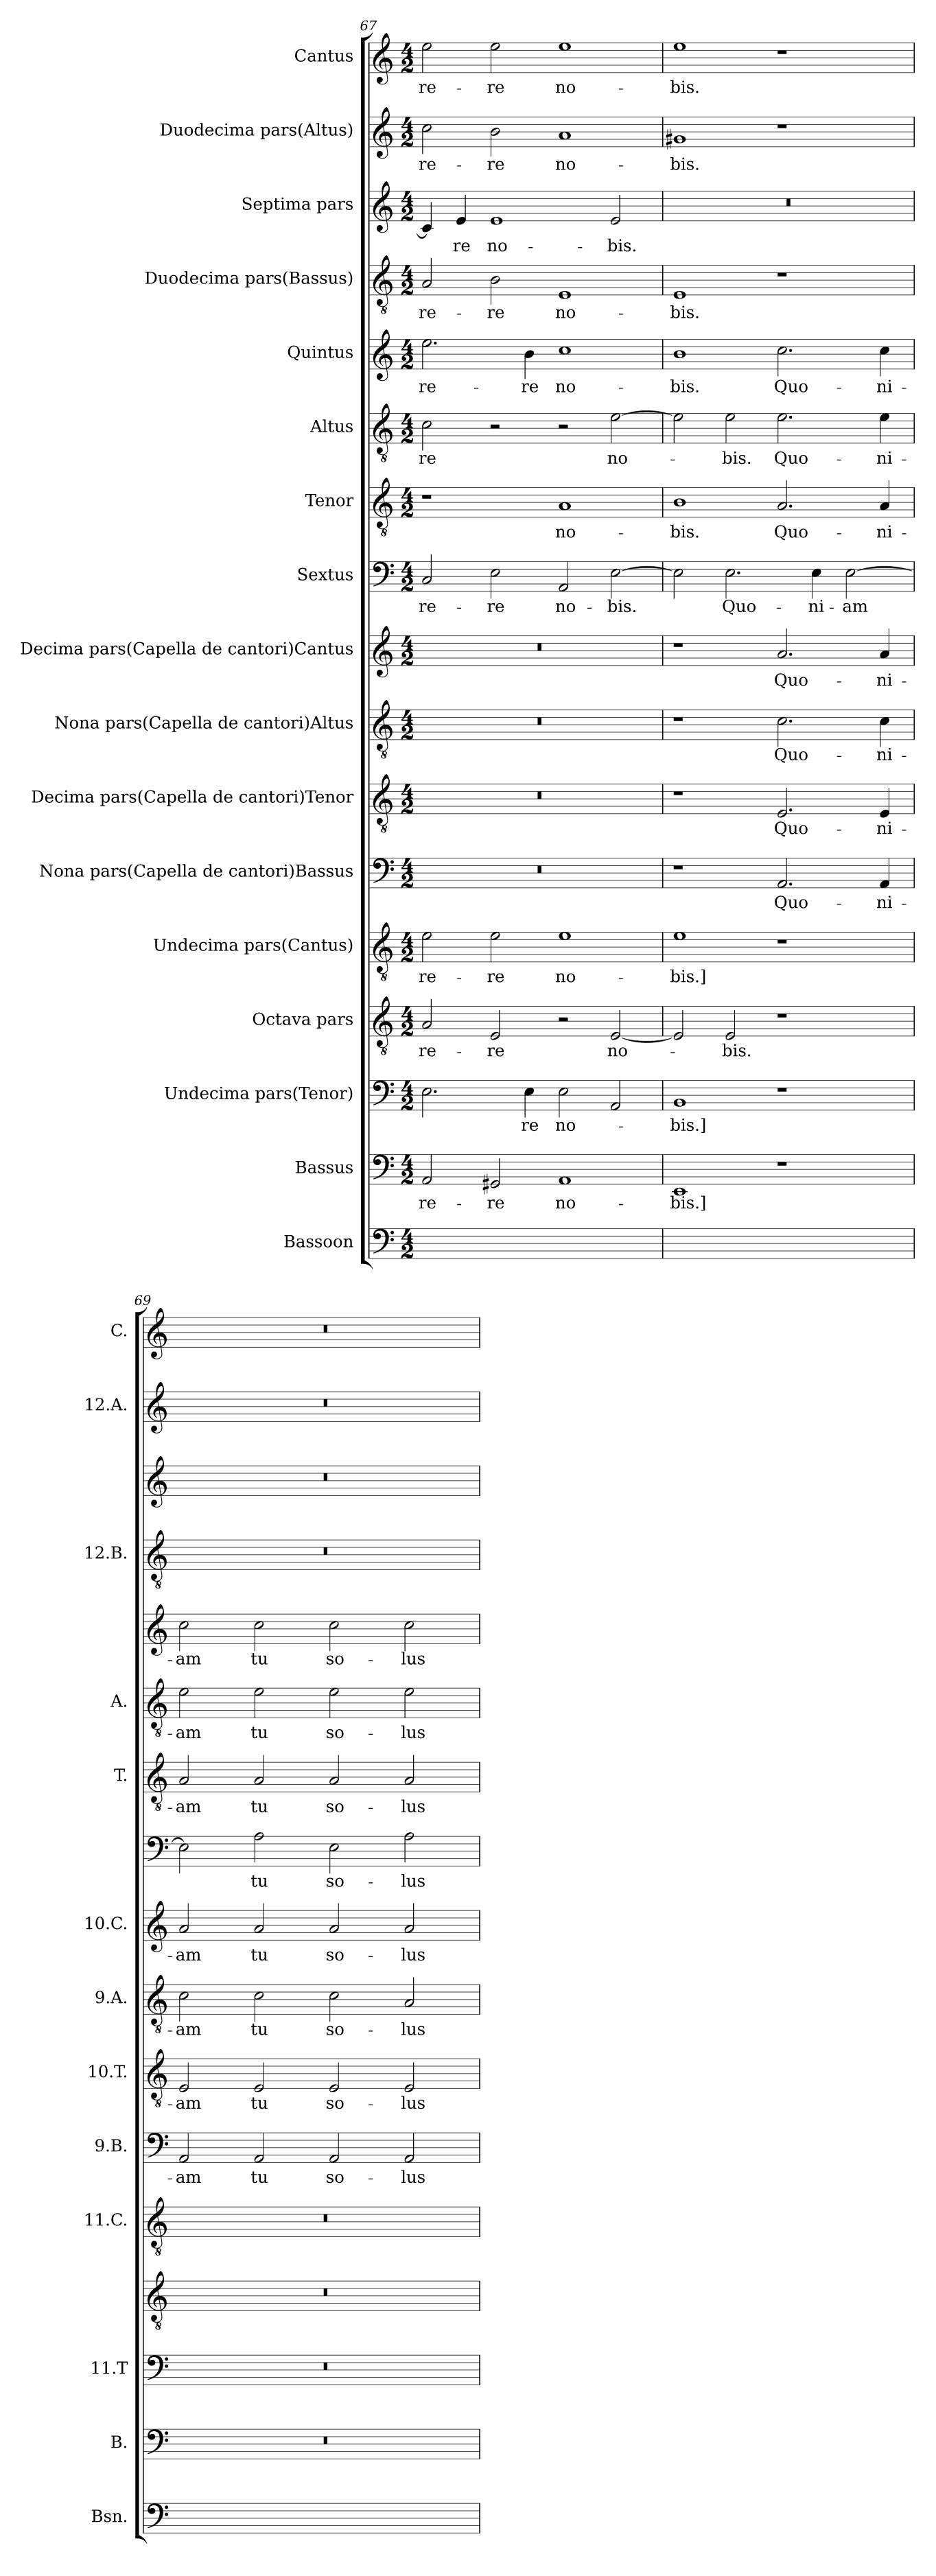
**kern	**text	**kern	**text	**kern	**text	**kern	**text	**kern	**text	**kern	**text	**kern	**text	**kern	**text	**kern	**text	**kern	**text	**kern	**text	**kern	**text	**kern	**text	**kern	**text	**kern	**text	**kern	**text	**kern	**text
*part17	*part17	*part16	*part16	*part15	*part15	*part14	*part14	*part13	*part13	*part12	*part12	*part11	*part11	*part10	*part10	*part9	*part9	*part8	*part8	*part7	*part7	*part6	*part6	*part5	*part5	*part4	*part4	*part3	*part3	*part2	*part2	*part1	*part1
*staff17	*staff17	*staff16	*staff16	*staff15	*staff15	*staff14	*staff14	*staff13	*staff13	*staff12	*staff12	*staff11	*staff11	*staff10	*staff10	*staff9	*staff9	*staff8	*staff8	*staff7	*staff7	*staff6	*staff6	*staff5	*staff5	*staff4	*staff4	*staff3	*staff3	*staff2	*staff2	*staff1	*staff1
*I"Bassoon	*	*I"Bassus	*	*I"Undecima pars(Tenor)	*	*I"Octava pars	*	*I"Undecima pars(Cantus)	*	*I"Nona pars(Capella de cantori)Bassus	*	*I"Decima pars(Capella de cantori)Tenor	*	*I"Nona pars(Capella de cantori)Altus	*	*I"Decima pars(Capella de cantori)Cantus	*	*I"Sextus	*	*I"Tenor	*	*I"Altus	*	*I"Quintus	*	*I"Duodecima pars(Bassus)	*	*I"Septima pars	*	*I"Duodecima pars(Altus)	*	*I"Cantus	*
*I'Bsn.	*	*I'B.	*	*I'11.T	*	*	*	*I'11.C.	*	*I'9.B.	*	*I'10.T.	*	*I'9.A.	*	*I'10.C.	*	*	*	*I'T.	*	*I'A.	*	*	*	*I'12.B.	*	*	*	*I'12.A.	*	*I'C.	*
*clefF4	*	*clefF4	*	*clefF4	*	*clefGv2	*	*clefGv2	*	*clefF4	*	*clefGv2	*	*clefGv2	*	*clefG2	*	*clefF4	*	*clefGv2	*	*clefGv2	*	*clefG2	*	*clefGv2	*	*clefG2	*	*clefG2	*	*clefG2	*
*	*	*	*	*	*	*ITrd7c12	*	*ITrd7c12	*	*	*	*ITrd7c12	*	*ITrd7c12	*	*	*	*	*	*ITrd7c12	*	*ITrd7c12	*	*	*	*ITrd7c12	*	*	*	*	*	*	*
*k[]	*	*k[]	*	*k[]	*	*k[]	*	*k[]	*	*k[]	*	*k[]	*	*k[]	*	*k[]	*	*k[]	*	*k[]	*	*k[]	*	*k[]	*	*k[]	*	*k[]	*	*k[]	*	*k[]	*
*a:	*	*a:	*	*a:	*	*a:	*	*a:	*	*a:	*	*a:	*	*a:	*	*a:	*	*a:	*	*a:	*	*a:	*	*a:	*	*a:	*	*a:	*	*a:	*	*a:	*
*M4/2	*	*M4/2	*	*M4/2	*	*M4/2	*	*M4/2	*	*M4/2	*	*M4/2	*	*M4/2	*	*M4/2	*	*M4/2	*	*M4/2	*	*M4/2	*	*M4/2	*	*M4/2	*	*M4/2	*	*M4/2	*	*M4/2	*
=67	=67	=67	=67	=67	=67	=67	=67	=67	=67	=67	=67	=67	=67	=67	=67	=67	=67	=67	=67	=67	=67	=67	=67	=67	=67	=67	=67	=67	=67	=67	=67	=67	=67
!	!	!	!LO:LY:b	!	!	!	!LO:LY:b	!	!LO:LY:b	!LO:N:vis=1	!	!LO:N:vis=1	!	!LO:N:vis=1	!	!LO:N:vis=1	!	!	!LO:LY:b	!	!	!	!LO:LY:b	!	!LO:LY:b	!	!LO:LY:b	!	!	!	!LO:LY:b	!	!LO:LY:b
2AA/yy	-re-	2AA/	-re-	2.E\	.	2AA/	-re-	2E\	-re-	0r	.	0r	.	0r	.	0r	.	2C/	-re-	1r	.	2C\	-re	2.ee\	-re-	2AA/	-re-	4c/]	.	2cc\	-re-	2ee\	-re-
!	!	!	!	!	!	!	!	!	!	!	!	!	!	!	!	!	!	!	!	!	!	!	!	!	!	!	!	!	!LO:LY:b	!	!	!	!
.	.	.	.	.	.	.	.	.	.	.	.	.	.	.	.	.	.	.	.	.	.	.	.	.	.	.	.	4e/	-re	.	.	.	.
!	!	!	!LO:LY:b	!	!	!	!LO:LY:b	!	!LO:LY:b	!	!	!	!	!	!	!	!	!	!LO:LY:b	!	!	!	!	!	!	!	!LO:LY:b	!	!LO:LY:b	!	!LO:LY:b	!	!LO:LY:b
2GG#/yy	-re	2GG#X/	-re	.	.	2EE/	-re	2E\	-re	.	.	.	.	.	.	.	.	2E\	-re	.	.	2r	.	.	.	2BB\	-re	1e	no-	2b\	-re	2ee\	-re
!	!	!	!	!	!LO:LY:b	!	!	!	!	!	!	!	!	!	!	!	!	!	!	!	!	!	!	!	!LO:LY:b	!	!	!	!	!	!	!	!
.	.	.	.	4E\	-re	.	.	.	.	.	.	.	.	.	.	.	.	.	.	.	.	.	.	4b\	-re	.	.	.	.	.	.	.	.
!	!	!	!LO:LY:b	!	!LO:LY:b	!	!	!	!LO:LY:b	!	!	!	!	!	!	!	!	!	!LO:LY:b	!	!LO:LY:b	!	!	!	!LO:LY:b	!	!LO:LY:b	!	!	!	!LO:LY:b	!	!LO:LY:b
1AAyy	no-	1AA	no-	2E\	no-	2r	.	1E	no-	.	.	.	.	.	.	.	.	2AA/	no-	1AA	no-	2r	.	1cc	no-	1EE	no-	.	.	1a	no-	1ee	no-
!	!	!	!	!	!	!	!LO:LY:b	!	!	!	!	!	!	!	!	!	!	!	!LO:LY:b	!	!	!	!LO:LY:b	!	!	!	!	!	!LO:LY:b	!	!	!	!
.	.	.	.	2AA/	.	[<2EE/	no-	.	.	.	.	.	.	.	.	.	.	[>2E\	-bis.	.	.	[>2E\	no-	.	.	.	.	2e/	-bis.	.	.	.	.
=68	=68	=68	=68	=68	=68	=68	=68	=68	=68	=68	=68	=68	=68	=68	=68	=68	=68	=68	=68	=68	=68	=68	=68	=68	=68	=68	=68	=68	=68	=68	=68	=68	=68
!	!	!	!LO:LY:b	!	!LO:LY:b	!	!	!	!LO:LY:b	!	!	!	!	!	!	!	!	!	!	!	!LO:LY:b	!	!	!	!LO:LY:b	!	!LO:LY:b	!LO:N:vis=1	!	!	!LO:LY:b	!	!LO:LY:b
1EEyy	-bis.]	1EE	-bis.]	1BB	-bis.]	2EE/]	.	1E	-bis.]	1r	.	1r	.	1r	.	1r	.	2E\]	.	1BB	-bis.	2E\]	.	1b	-bis.	1EE	-bis.	0r	.	1g#X	-bis.	1ee	-bis.
!	!	!	!	!	!	!	!LO:LY:b	!	!	!	!	!	!	!	!	!	!	!	!LO:LY:b	!	!	!	!LO:LY:b	!	!	!	!	!	!	!	!	!	!
.	.	.	.	.	.	2EE/	-bis.	.	.	.	.	.	.	.	.	.	.	2.E\	Quo-	.	.	2E\	-bis.	.	.	.	.	.	.	.	.	.	.
!	!	!	!	!	!	!	!	!	!	!	!LO:LY:b	!	!LO:LY:b	!	!LO:LY:b	!	!LO:LY:b	!	!	!	!LO:LY:b	!	!LO:LY:b	!	!LO:LY:b	!	!	!	!	!	!	!	!
1ryy	.	1r	.	1r	.	1r	.	1r	.	2.AA/	Quo-	2.EE/	Quo-	2.C\	Quo-	2.a/	Quo-	.	.	2.AA/	Quo-	2.E\	Quo-	2.cc\	Quo-	1r	.	.	.	1r	.	1r	.
!	!	!	!	!	!	!	!	!	!	!	!	!	!	!	!	!	!	!	!LO:LY:b	!	!	!	!	!	!	!	!	!	!	!	!	!	!
.	.	.	.	.	.	.	.	.	.	.	.	.	.	.	.	.	.	4E\	-ni-	.	.	.	.	.	.	.	.	.	.	.	.	.	.
!	!	!	!	!	!	!	!	!	!	!	!	!	!	!	!	!	!	!	!LO:LY:b	!	!	!	!	!	!	!	!	!	!	!	!	!	!
.	.	.	.	.	.	.	.	.	.	.	.	.	.	.	.	.	.	[>2E\	-am	.	.	.	.	.	.	.	.	.	.	.	.	.	.
!	!	!	!	!	!	!	!	!	!	!	!LO:LY:b	!	!LO:LY:b	!	!LO:LY:b	!	!LO:LY:b	!	!	!	!LO:LY:b	!	!LO:LY:b	!	!LO:LY:b	!	!	!	!	!	!	!	!
.	.	.	.	.	.	.	.	.	.	4AA/	-ni-	4EE/	-ni-	4C\	-ni-	4a/	-ni-	.	.	4AA/	-ni-	4E\	-ni-	4cc\	-ni-	.	.	.	.	.	.	.	.
=69	=69	=69	=69	=69	=69	=69	=69	=69	=69	=69	=69	=69	=69	=69	=69	=69	=69	=69	=69	=69	=69	=69	=69	=69	=69	=69	=69	=69	=69	=69	=69	=69	=69
!	!	!LO:N:vis=1	!	!LO:N:vis=1	!	!LO:N:vis=1	!	!LO:N:vis=1	!	!	!LO:LY:b	!	!LO:LY:b	!	!LO:LY:b	!	!LO:LY:b	!	!	!	!LO:LY:b	!	!LO:LY:b	!	!LO:LY:b	!LO:N:vis=1	!	!LO:N:vis=1	!	!LO:N:vis=1	!	!LO:N:vis=1	!
0ryy	.	0r	.	0r	.	0r	.	0r	.	2AA/	-am	2EE/	-am	2C\	-am	2a/	-am	2E\]	.	2AA/	-am	2E\	-am	2cc\	-am	0r	.	0r	.	0r	.	0r	.
!	!	!	!	!	!	!	!	!	!	!	!LO:LY:b	!	!LO:LY:b	!	!LO:LY:b	!	!LO:LY:b	!	!LO:LY:b	!	!LO:LY:b	!	!LO:LY:b	!	!LO:LY:b	!	!	!	!	!	!	!	!
.	.	.	.	.	.	.	.	.	.	2AA/	tu	2EE/	tu	2C\	tu	2a/	tu	2A\	tu	2AA/	tu	2E\	tu	2cc\	tu	.	.	.	.	.	.	.	.
!	!	!	!	!	!	!	!	!	!	!	!LO:LY:b	!	!LO:LY:b	!	!LO:LY:b	!	!LO:LY:b	!	!LO:LY:b	!	!LO:LY:b	!	!LO:LY:b	!	!LO:LY:b	!	!	!	!	!	!	!	!
.	.	.	.	.	.	.	.	.	.	2AA/	so-	2EE/	so-	2C\	so-	2a/	so-	2E\	so-	2AA/	so-	2E\	so-	2cc\	so-	.	.	.	.	.	.	.	.
!	!	!	!	!	!	!	!	!	!	!	!LO:LY:b	!	!LO:LY:b	!	!LO:LY:b	!	!LO:LY:b	!	!LO:LY:b	!	!LO:LY:b	!	!LO:LY:b	!	!LO:LY:b	!	!	!	!	!	!	!	!
.	.	.	.	.	.	.	.	.	.	2AA/	-lus	2EE/	-lus	2AA/	-lus	2a/	-lus	2A\	-lus	2AA/	-lus	2E\	-lus	2cc\	-lus	.	.	.	.	.	.	.	.
=	=	=	=	=	=	=	=	=	=	=	=	=	=	=	=	=	=	=	=	=	=	=	=	=	=	=	=	=	=	=	=	=	=
*-	*-	*-	*-	*-	*-	*-	*-	*-	*-	*-	*-	*-	*-	*-	*-	*-	*-	*-	*-	*-	*-	*-	*-	*-	*-	*-	*-	*-	*-	*-	*-	*-	*-
